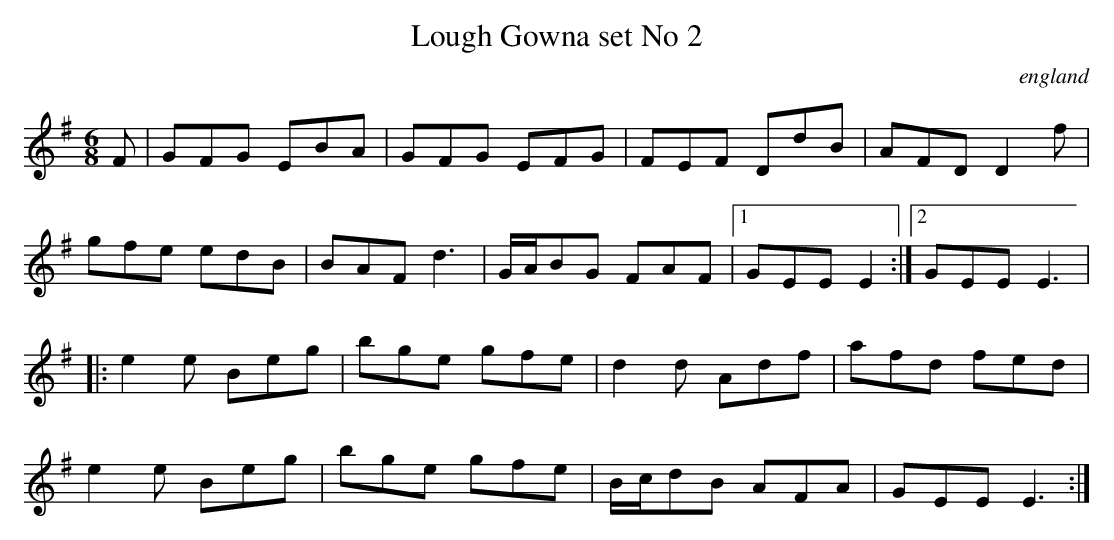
X:1
T:Lough Gowna set No 2
O:england
M:6/8
L:1/8
K:G
F|GFG EBA|GFG EFG|FEF DdB|AFD D2f|
gfe edB|BAF d3|G/2A/2BG FAF|1 GEE E2:|2 GEE E3|
|:e2e Beg|bge gfe|d2d Adf|afd fed|
e2e Beg|bge gfe|B/2c/2dB AFA|GEE E3:|
